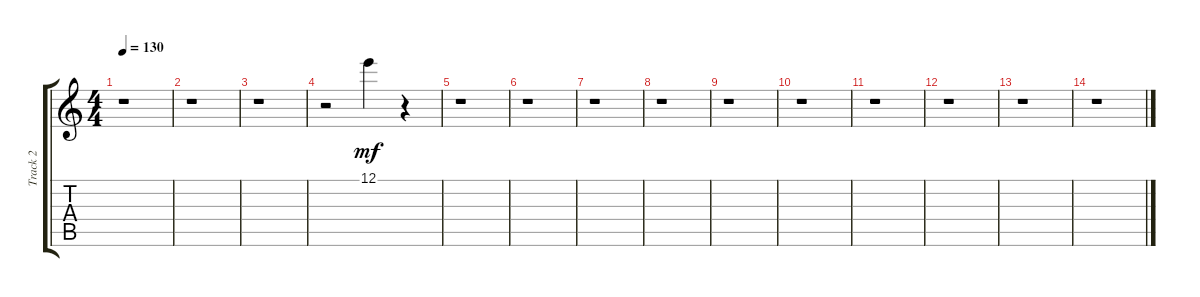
\track ("Track 2" "Track 2") {instrument acousticguitarsteel}
\staff {score tabs}
\tuning (E4 B3 G3 D3 A2 E2) {hide}
\ts (4 4)
\tempo 130
\clef g2
\ks c
r.1{dy mf} |
r.1 |
r.1 |
r.2 12.1.4 r.4 |
r.1 |
r.1 |
r.1 |
r.1 |
r.1 |
r.1 |
r.1 |
r.1 |
r.1 |
r.1
